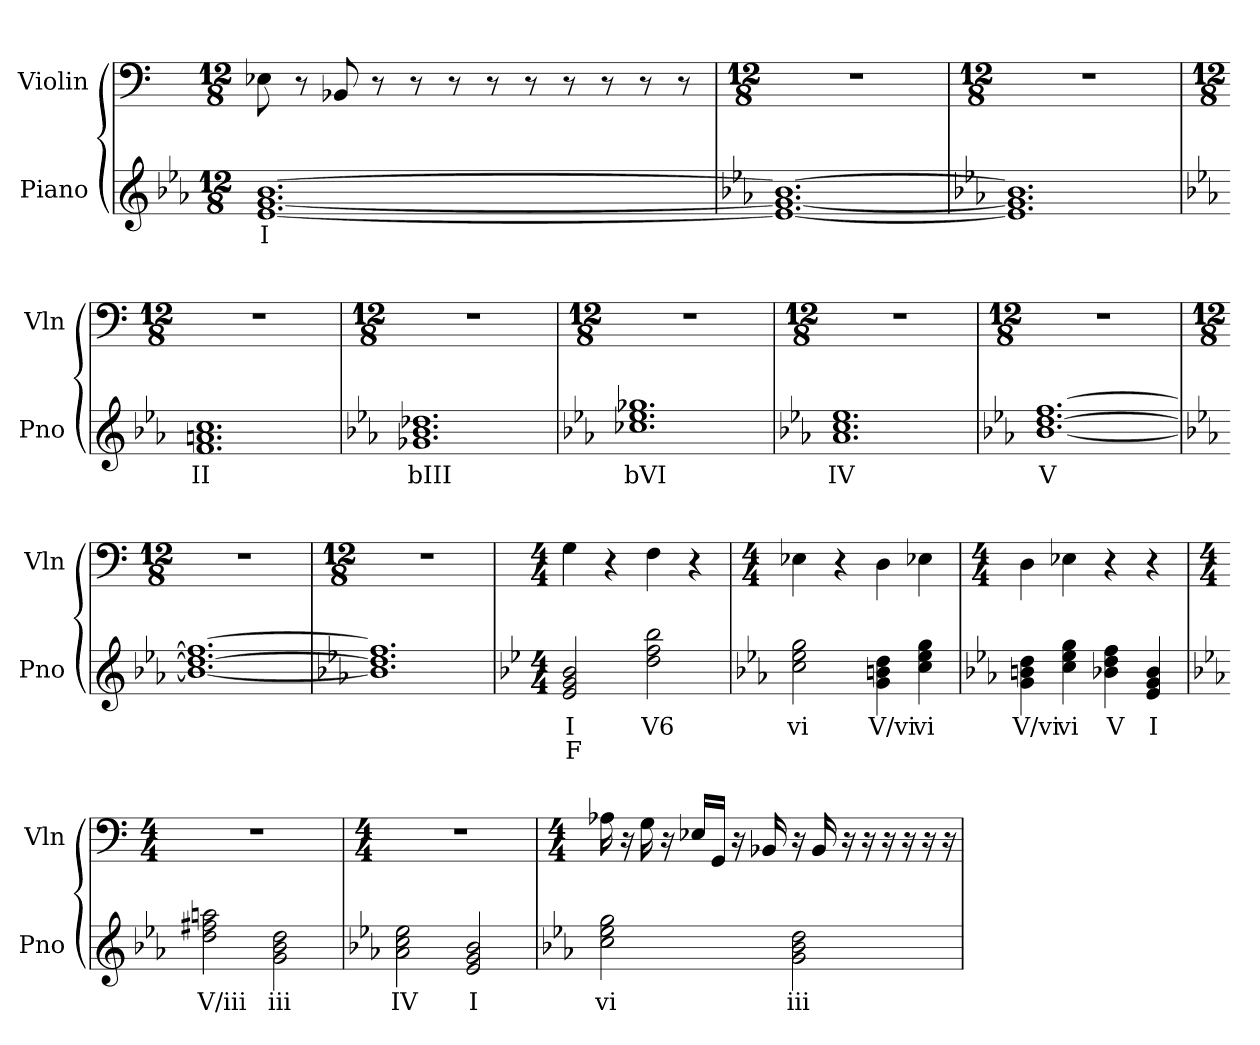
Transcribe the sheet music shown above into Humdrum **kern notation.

**kern	**text	**text	**kern
*part2	*part2	*part2	*part1
*staff2	*staff2	*staff2	*staff1
*I"Piano	*	*	*I"Violin
*I'Pno	*	*	*I'Vln
*k[b-e-a-]	*	*	*
*E-:	*	*	*
*M12/8	*	*	*M12/8
=	=	=	=
[1.e- [1.g [1.b-	I	.	8E-X
.	.	.	8r
.	.	.	8BB-X
.	.	.	8r
.	.	.	8r
.	.	.	8r
.	.	.	8r
.	.	.	8r
.	.	.	8r
.	.	.	8r
.	.	.	8r
.	.	.	8r
=	=	=	=
*k[b-e-a-]	*	*	*
*E-:	*	*	*
*	*	*	*M12/8
1.e-_ 1.g_ 1.b-_	.	.	1.r
=	=	=	=
*k[b-e-a-]	*	*	*
*E-:	*	*	*
*	*	*	*M12/8
1.e-] 1.g] 1.b-]	.	.	1.r
=	=	=	=
*k[b-e-a-]	*	*	*
*E-:	*	*	*
*	*	*	*M12/8
1.f 1.an 1.cc	II	.	1.r
=	=	=	=
*k[b-e-a-]	*	*	*
*E-:	*	*	*
*	*	*	*M12/8
1.g-X 1.b- 1.dd-X	bIII	.	1.r
=	=	=	=
*k[b-e-a-]	*	*	*
*E-:	*	*	*
*	*	*	*M12/8
1.cc-X 1.ee- 1.gg-X	bVI	.	1.r
=	=	=	=
*k[b-e-a-]	*	*	*
*E-:	*	*	*
*	*	*	*M12/8
1.a- 1.cc 1.ee-	IV	.	1.r
=	=	=	=
*k[b-e-a-]	*	*	*
*E-:	*	*	*
*	*	*	*M12/8
[1.b- [1.dd [1.ff	V	.	1.r
=	=	=	=
*k[b-e-a-]	*	*	*
*E-:	*	*	*
*	*	*	*M12/8
1.b-_ 1.dd_ 1.ff_	.	.	1.r
=	=	=	=
*k[b-e-a-]	*	*	*
*E-:	*	*	*
*	*	*	*M12/8
1.b-] 1.dd] 1.ff]	.	.	1.r
=	=	=	=
*k[b-e-]	*	*	*
*B-:	*	*	*
*M4/4	*	*	*M4/4
2e- 2g 2b-	I	F	4G
.	.	.	4r
2dd 2ff 2bb-	V6	.	4F
.	.	.	4r
=	=	=	=
*k[b-e-a-]	*	*	*
*E-:	*	*	*
*	*	*	*M4/4
2cc 2ee- 2gg	vi	.	4E-X
.	.	.	4r
4g 4bn 4dd	V/vi	.	4D
4cc 4ee- 4gg	vi	.	4E-X
=	=	=	=
*k[b-e-a-]	*	*	*
*E-:	*	*	*
*	*	*	*M4/4
4g 4bn 4dd	V/vi	.	4D
4cc 4ee- 4gg	vi	.	4E-X
4b-X 4dd 4ff	V	.	4r
4e- 4g 4b-	I	.	4r
=	=	=	=
*k[b-e-a-]	*	*	*
*E-:	*	*	*
*	*	*	*M4/4
2dd 2ff#X 2aan	V/iii	.	1r
2g 2b- 2dd	iii	.	.
=	=	=	=
*k[b-e-a-]	*	*	*
*E-:	*	*	*
*	*	*	*M4/4
2a- 2cc 2ee-	IV	.	1r
2e- 2g 2b-	I	.	.
=	=	=	=
*k[b-e-a-]	*	*	*
*E-:	*	*	*
*	*	*	*M4/4
2cc 2ee- 2gg	vi	.	16A-X
.	.	.	16r
.	.	.	16G
.	.	.	16r
.	.	.	16E-XLL
.	.	.	16GGJJ
.	.	.	16r
.	.	.	16BB-X
2g 2b- 2dd	iii	.	16r
.	.	.	16BB-
.	.	.	16r
.	.	.	16r
.	.	.	16r
.	.	.	16r
.	.	.	16r
.	.	.	16r
=	=	=	=
*-	*-	*-	*-
